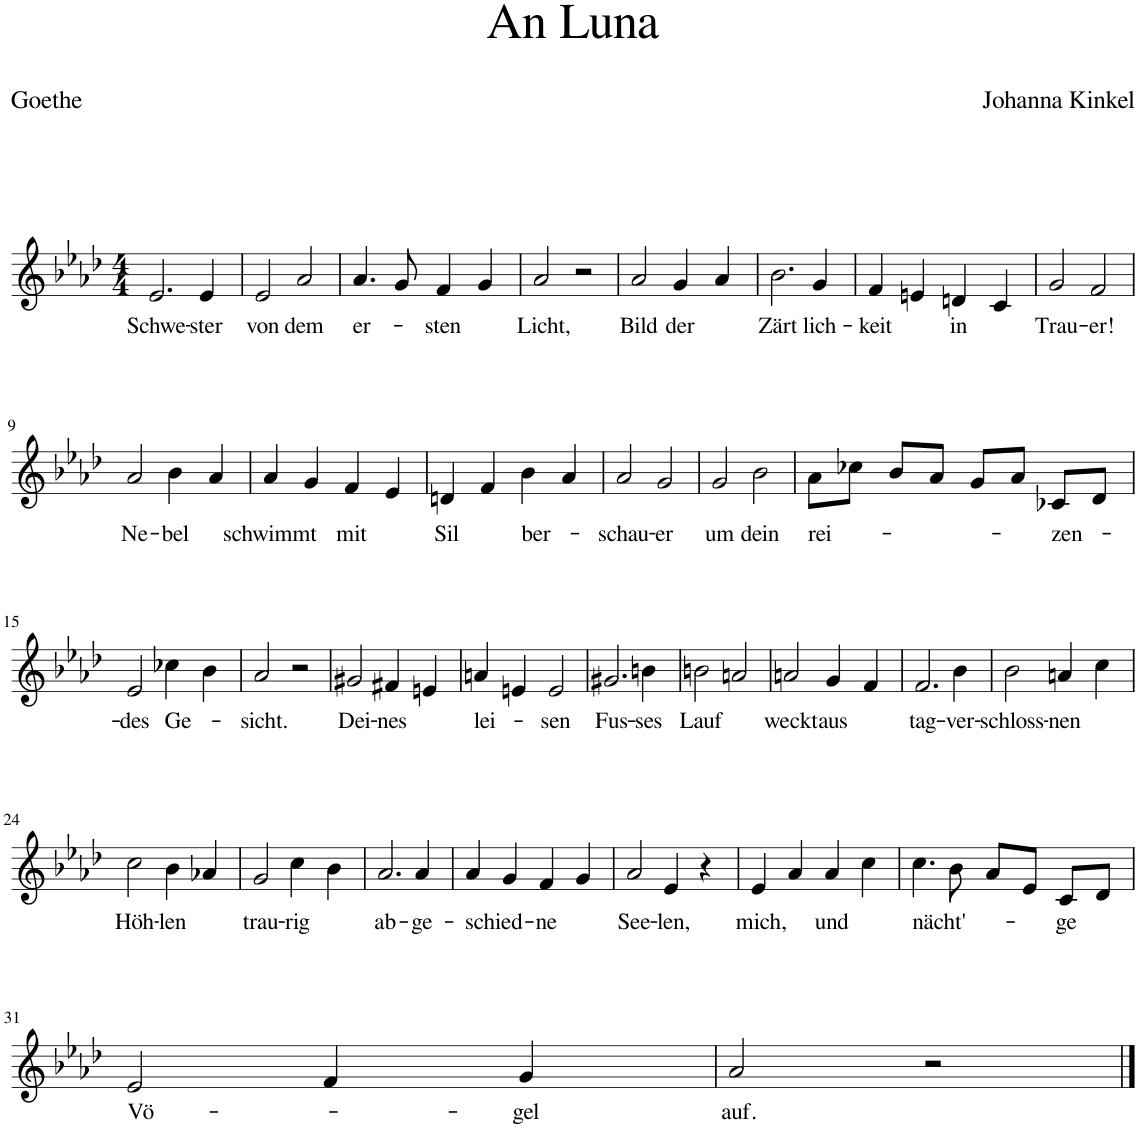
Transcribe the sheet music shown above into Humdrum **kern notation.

**kern	**text
*part1	*part1
*staff1	*staff1
*I"Piano	*
*I'Pno	*
*clefG2	*
*k[b-e-a-d-]	*
*M4/4	*
=1	=1
!	!LO:LY:b
2.e-/	Schwe-
!	!LO:LY:b
4e-/	-ster
=2	=2
!	!LO:LY:b
2e-/	von
!	!LO:LY:b
2a-/	dem
=3	=3
!	!LO:LY:b
4.a-/	er-
8g/	.
!	!LO:LY:b
4f/	-sten
4g/	.
=4	=4
!	!LO:LY:b
2a-/	Licht,
2r	.
=5	=5
!	!LO:LY:b
2a-/	Bild
!	!LO:LY:b
4g/	der
4a-/	.
=6	=6
!	!LO:LY:b
2.b-\	Zärt
!	!LO:LY:b
4g/	-lich-
=7	=7
!	!LO:LY:b
4f/	-keit
4en/	.
!	!LO:LY:b
4dn/	in
4c/	.
=8	=8
!	!LO:LY:b
2g/	Trau-
!	!LO:LY:b
2f/	-er!
!!LO:LB:g=z
=9	=9
!	!LO:LY:b
2a-/	Ne-
!	!LO:LY:b
4b-\	-bel
4a-/	.
=10	=10
!	!LO:LY:b
4a-/	schwimmt
4g/	.
!	!LO:LY:b
4f/	mit
4e-/	.
=11	=11
!	!LO:LY:b
4dn/	Sil
4f/	.
!	!LO:LY:b
4b-\	-ber-
4a-/	.
=12	=12
!	!LO:LY:b
2a-/	-schau-
!	!LO:LY:b
2g/	-er
=13	=13
!	!LO:LY:b
2g/	um
!	!LO:LY:b
2b-\	dein
=14	=14
!	!LO:LY:b
8a-\L	rei-
8cc-X\J	.
8b-/L	.
8a-/J	.
8g/L	.
8a-/J	.
!	!LO:LY:b
8c-X/L	-zen-
8d-/J	.
!!LO:LB:g=z
=15	=15
!	!LO:LY:b
2e-/	-des
!	!LO:LY:b
4cc-X\	Ge-
4b-\	.
=16	=16
!	!LO:LY:b
2a-/	-sicht.
2r	.
=17	=17
!	!LO:LY:b
2g#X/	Dei-
!	!LO:LY:b
4f#X/	-nes
4en/	.
=18	=18
!	!LO:LY:b
4an/	lei-
4en/	.
!	!LO:LY:b
2e/	-sen
=19	=19
!	!LO:LY:b
2.g#X/	Fus-
!	!LO:LY:b
4bn\	-ses
=20	=20
!	!LO:LY:b
2bn\	Lauf
2an/	.
=21	=21
!	!LO:LY:b
2an/	weckt
!	!LO:LY:b
4g/	aus
4f/	.
=22	=22
!	!LO:LY:b
2.f/	tag-
!	!LO:LY:b
4b-\	-ver-
=23	=23
!	!LO:LY:b
2b-\	-schloss-
!	!LO:LY:b
4an/	-nen
4cc\	.
!!LO:LB:g=z
=24	=24
!	!LO:LY:b
2cc\	Höh-
!	!LO:LY:b
4b-\	-len
4a-X/	.
=25	=25
!	!LO:LY:b
2g/	trau-
!	!LO:LY:b
4cc\	-rig
4b-\	.
=26	=26
!	!LO:LY:b
2.a-/	ab-
!	!LO:LY:b
4a-/	-ge-
=27	=27
!	!LO:LY:b
4a-/	-schied-
4g/	.
!	!LO:LY:b
4f/	-ne
4g/	.
=28	=28
!	!LO:LY:b
2a-/	See-
!	!LO:LY:b
4e-/	-len,
4r	.
=29	=29
!	!LO:LY:b
4e-/	mich,
4a-/	.
!	!LO:LY:b
4a-/	und
4cc\	.
=30	=30
!	!LO:LY:b
4.cc\	nächt'-
8b-\	.
8a-/L	.
8e-/J	.
!	!LO:LY:b
8c/L	-ge
8d-/J	.
!!LO:LB:g=z
=31	=31
!	!LO:LY:b
2e-/	Vö-
4f/	.
!	!LO:LY:b
4g/	-gel
=32	=32
!	!LO:LY:b
2a-/	auf.
2r	.
==	==
*-	*-
